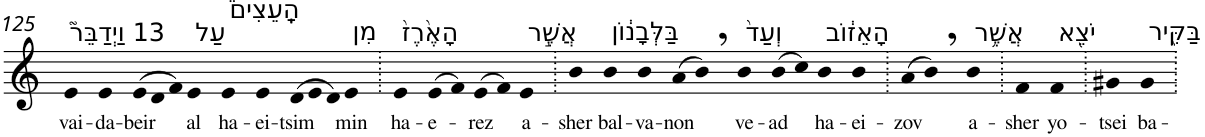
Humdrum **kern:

**kern	**text
*part1	*part1
*staff1	*staff1
*I"Piano	*
*I'Pno	*
!!LO:PB:g=z
*clefG2	*
*k[]	*
=125	=125
!LO:TX:a:t=13 וַיְדַבֵּר֮	!
!	!LO:LY:b
4e	vai-
!	!LO:LY:b
4e	-da-
*Xtuplet	*
!	!LO:LY:b
(>12e	-beir
12d	.
12f)	.
!LO:TX:a:t=עַל	!
!	!LO:LY:b
4e	al
!LO:TX:a:t=הָֽעֵצִים֒	!
!	!LO:LY:b
4e	ha-
!	!LO:LY:b
4e	-ei-
!	!LO:LY:b
(>12d	-tsim
12e	.
12d)	.
!LO:TX:a:t=מִן	!
!	!LO:LY:b
4e	min
=126.	=126.
!LO:TX:a:t=הָאֶ֙רֶז֙	!
!	!LO:LY:b
4e	ha-
!	!LO:LY:b
(>8e	-e-
8f)	.
!	!LO:LY:b
(>8e	-rez
8f)	.
!LO:TX:a:t=אֲשֶׁ֣ר	!
!	!LO:LY:b
4e	a-
=127.	=127.
!	!LO:LY:b
4b	-sher
!LO:TX:a:t=בַּלְּבָנ֔וֹן	!
!	!LO:LY:b
4b	bal-
!	!LO:LY:b
4b	-va-
!	!LO:LY:b
(>8a	-non
8b,)	.
!LO:TX:a:t=וְעַד֙	!
!	!LO:LY:b
4b	ve-
!	!LO:LY:b
(>8b	-ad
8cc)	.
!LO:TX:a:t=הָאֵז֔וֹב	!
!	!LO:LY:b
4b	ha-
!	!LO:LY:b
4b	-ei-
=128.	=128.
!	!LO:LY:b
(>8a	-zov
8b,)	.
!LO:TX:a:t=אֲשֶׁ֥ר	!
!	!LO:LY:b
4b	a-
=129.	=129.
!	!LO:LY:b
4f	-sher
!LO:TX:a:t=יֹצֵ֖א	!
!	!LO:LY:b
4f	yo-
=130.	=130.
!	!LO:LY:b
4g#X	-tsei
!LO:TX:a:t=בַּקִּ֑יר	!
!	!LO:LY:b
4g#	ba-
=.	=.
*-	*-
